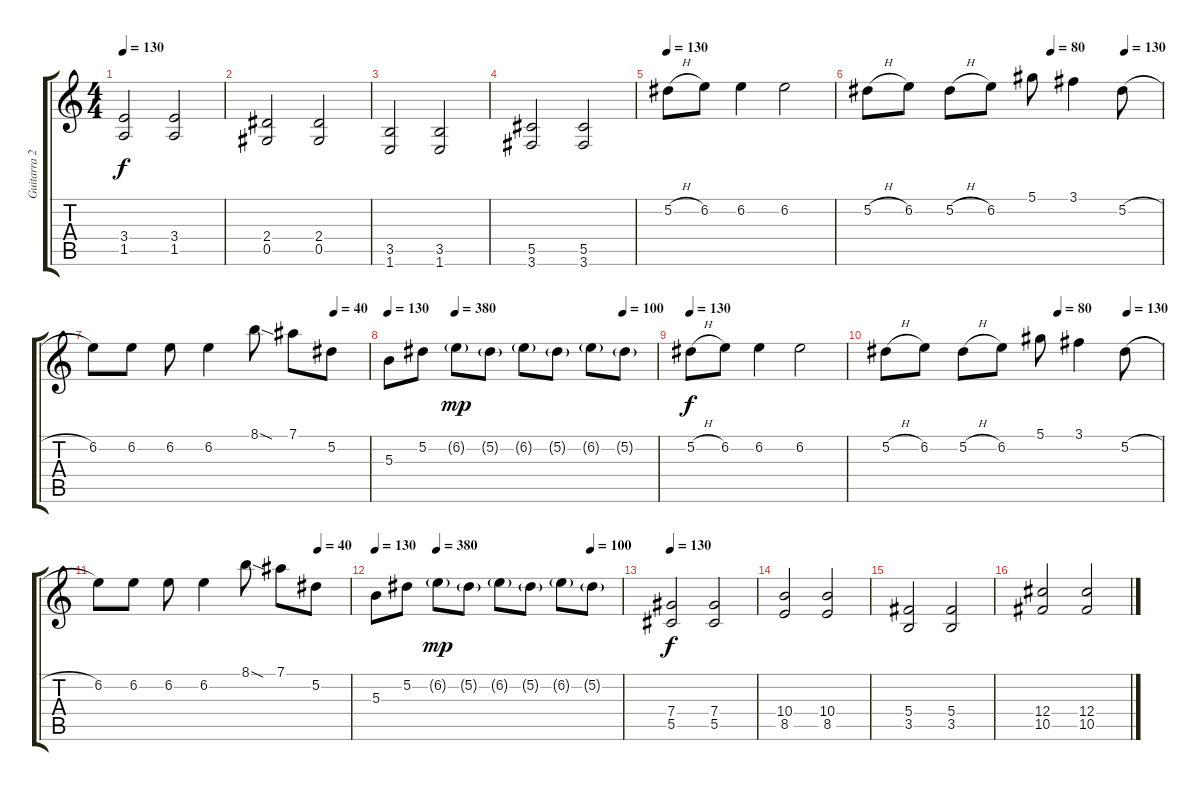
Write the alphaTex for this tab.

\track ("Guitarra 2" "Guitarra 2") {instrument distortionguitar}
\staff {score tabs}
\tuning (Eb4 Bb3 Gb3 Db3 Ab2 Eb2) {hide}
\ts (4 4)
\tempo 130
\clef g2
\ks c
(3.4 1.5).2{dy f} (3.4 1.5).2 |
(2.4 0.5).2 (2.4 0.5).2 |
(3.5 1.6).2 (3.5 1.6).2 |
(5.5 3.6).2 (5.5 3.6).2 |
\tempo 130
5.2{h}.8 6.2.8 6.2.4 6.2.2 |
\tempo (80 0.625)
\tempo (130 0.875)
5.2{h}.8 6.2.8 5.2{h}.8 6.2.8 5.1.8 3.1.4 5.2{h}.8 |
\tempo (30 0.875)
\tempo (40 0.875)
6.2.8 6.2.8 6.2.8 6.2.4 8.1{sod}.8 7.1.8 5.2.8 |
\tempo 130
\tempo (380 0.25)
\tempo (100 0.875)
5.3.8 5.2.8 6.2{g}.8{dy mp} 5.2{g}.8 6.2{g}.8 5.2{g}.8 6.2{g}.8 5.2{g}.8 |
\tempo 130
5.2{h}.8{dy f} 6.2.8 6.2.4 6.2.2 |
\tempo (80 0.625)
\tempo (130 0.875)
5.2{h}.8 6.2.8 5.2{h}.8 6.2.8 5.1.8 3.1.4 5.2{h}.8 |
\tempo (30 0.875)
\tempo (40 0.875)
6.2.8 6.2.8 6.2.8 6.2.4 8.1{sod}.8 7.1.8 5.2.8 |
\tempo 130
\tempo (380 0.25)
\tempo (100 0.875)
5.3.8 5.2.8 6.2{g}.8{dy mp} 5.2{g}.8 6.2{g}.8 5.2{g}.8 6.2{g}.8 5.2{g}.8 |
\tempo 130
(7.4 5.5).2{dy f} (7.4 5.5).2 |
(10.4 8.5).2 (10.4 8.5).2 |
(5.4 3.5).2 (5.4 3.5).2 |
(12.4 10.5).2 (12.4 10.5).2
